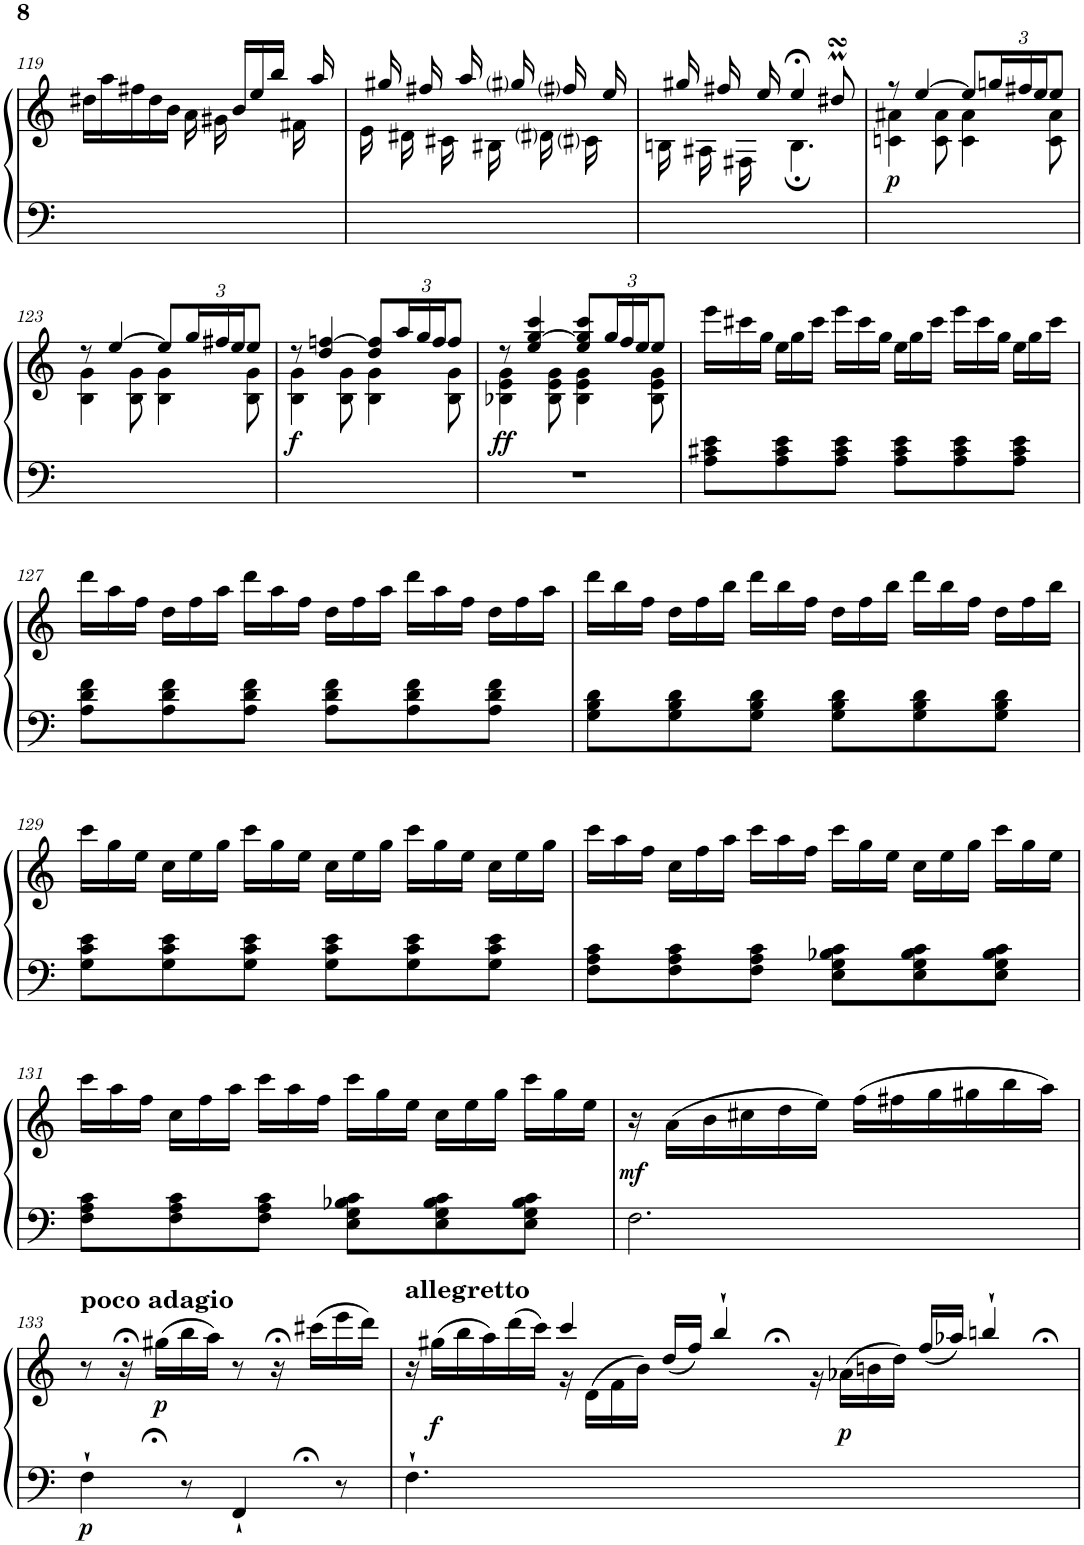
**kern	**kern	**dynam
*part1	*part1	*part1
*staff2	*staff1	*staff1/2
*I"Фортепиано	*	*
!!LO:PB:g=z
*clefF4	*clefG2	*
*k[]	*k[]	*
*M6/8	*M6/8	*
=119	=119	=119
2.ryy	16dd#X\LL	.
.	16aa\	.
.	16ff#X\	.
.	16dd#\	.
.	16b\JJ	.
.	16a\	.
.	16g#X\	.
.	16b/LL	.
.	16ee/	.
.	16bb/JJ	.
.	16f#X\	.
.	16aa/	.
=120	=120	=120
2.ryy	16e\	.
.	16gg#X/	.
.	16d#X\	.
.	16ff#X/	.
.	16c#X\	.
.	16aa/	.
.	16B#X\	.
.	16gg#i/	.
.	16d#i\	.
.	16ff#i/	.
.	16c#i\	.
.	16ee/	.
=121	=121	=121
*	*^	*
2.ryy	16Bn\	4.ryy	.
.	16gg#X/	.	.
.	16A#X\	.	.
.	16ff#X/	.	.
.	16F#X\	.	.
.	16ee/	.	.
.	4ee;</	4.B;\	.
.	8dd#XmsSsS/	.	.
=122	=122	=122	=122
!	!	!	!LO:DY:b
2.ryy	8r	4cn\ 4a#X\	p
.	[4ee/	.	.
.	.	8c\ 8a#\	.
.	8ee/L]	4c\ 4a#\	.
*	*Xbrackettup	*	*
.	24ggn/L	.	.
.	24ff#X/	.	.
.	24ee/J	.	.
.	8ee/J	8c\ 8a#\	.
!!LO:LB:g=z	!!
=123	=123	=123	=123
2.ryy	8r	4B\ 4g\	.
.	[4ee/	.	.
.	.	8B\ 8g\	.
.	8ee/L]	4B\ 4g\	.
.	24gg/L	.	.
.	24ff#X/	.	.
.	24ee/J	.	.
.	8ee/J	8B\ 8g\	.
=124	=124	=124	=124
!	!	!	!LO:DY:b
2.ryy	8r	4B\ 4g\	f
.	4dd/ [4ffn/	.	.
.	.	8B\ 8g\	.
.	8dd/ 8ff/]L	4B\ 4g\	.
.	24aa/L	.	.
.	24gg/	.	.
.	24ff/J	.	.
.	8ff/J	8B\ 8g\	.
=125	=125	=125	=125
!	!	!	!LO:DY:b
2.r	8r	4B-X\ 4e\ 4g\	ff
.	4ee/ [4gg/ 4ccc/	.	.
.	.	8B-\ 8e\ 8g\	.
.	8ee/ 8gg/] 8ccc/L	4B-\ 4e\ 4g\	.
.	24gg/L	.	.
.	24ff/	.	.
.	24ee/J	.	.
.	8ee/J	8B-\ 8e\ 8g\	.
*	*v	*v	*
=126	=126	=126
*	*Xtuplet	*
8A\ 8c#X\ 8e\L	24eee\LL	.
.	24ccc#X\	.
.	24gg\JJ	.
8A\ 8c#\ 8e\	24ee\LL	.
.	24gg\	.
.	24ccc#\JJ	.
8A\ 8c#\ 8e\J	24eee\LL	.
.	24ccc#\	.
.	24gg\JJ	.
8A\ 8c#\ 8e\L	24ee\LL	.
.	24gg\	.
.	24ccc#\JJ	.
8A\ 8c#\ 8e\	24eee\LL	.
.	24ccc#\	.
.	24gg\JJ	.
8A\ 8c#\ 8e\J	24ee\LL	.
.	24gg\	.
.	24ccc#\JJ	.
!!LO:LB:g=z
=127	=127	=127
8A\ 8d\ 8f\L	24ddd\LL	.
.	24aa\	.
.	24ff\JJ	.
8A\ 8d\ 8f\	24dd\LL	.
.	24ff\	.
.	24aa\JJ	.
8A\ 8d\ 8f\J	24ddd\LL	.
.	24aa\	.
.	24ff\JJ	.
8A\ 8d\ 8f\L	24dd\LL	.
.	24ff\	.
.	24aa\JJ	.
8A\ 8d\ 8f\	24ddd\LL	.
.	24aa\	.
.	24ff\JJ	.
8A\ 8d\ 8f\J	24dd\LL	.
.	24ff\	.
.	24aa\JJ	.
=128	=128	=128
8G\ 8B\ 8d\L	24ddd\LL	.
.	24bb\	.
.	24ff\JJ	.
8G\ 8B\ 8d\	24dd\LL	.
.	24ff\	.
.	24bb\JJ	.
8G\ 8B\ 8d\J	24ddd\LL	.
.	24bb\	.
.	24ff\JJ	.
8G\ 8B\ 8d\L	24dd\LL	.
.	24ff\	.
.	24bb\JJ	.
8G\ 8B\ 8d\	24ddd\LL	.
.	24bb\	.
.	24ff\JJ	.
8G\ 8B\ 8d\J	24dd\LL	.
.	24ff\	.
.	24bb\JJ	.
!!LO:LB:g=z
=129	=129	=129
8G\ 8c\ 8e\L	24ccc\LL	.
.	24gg\	.
.	24ee\JJ	.
8G\ 8c\ 8e\	24cc\LL	.
.	24ee\	.
.	24gg\JJ	.
8G\ 8c\ 8e\J	24ccc\LL	.
.	24gg\	.
.	24ee\JJ	.
8G\ 8c\ 8e\L	24cc\LL	.
.	24ee\	.
.	24gg\JJ	.
8G\ 8c\ 8e\	24ccc\LL	.
.	24gg\	.
.	24ee\JJ	.
8G\ 8c\ 8e\J	24cc\LL	.
.	24ee\	.
.	24gg\JJ	.
=130	=130	=130
8F\ 8A\ 8c\L	24ccc\LL	.
.	24aa\	.
.	24ff\JJ	.
8F\ 8A\ 8c\	24cc\LL	.
.	24ff\	.
.	24aa\JJ	.
8F\ 8A\ 8c\J	24ccc\LL	.
.	24aa\	.
.	24ff\JJ	.
8E\ 8G\ 8B-X\ 8c\L	24ccc\LL	.
.	24gg\	.
.	24ee\JJ	.
8E\ 8G\ 8B-\ 8c\	24cc\LL	.
.	24ee\	.
.	24gg\JJ	.
8E\ 8G\ 8B-\ 8c\J	24ccc\LL	.
.	24gg\	.
.	24ee\JJ	.
!!LO:LB:g=z
=131	=131	=131
8F\ 8A\ 8c\L	24ccc\LL	.
.	24aa\	.
.	24ff\JJ	.
8F\ 8A\ 8c\	24cc\LL	.
.	24ff\	.
.	24aa\JJ	.
8F\ 8A\ 8c\J	24ccc\LL	.
.	24aa\	.
.	24ff\JJ	.
8E\ 8G\ 8B-X\ 8c\L	24ccc\LL	.
.	24gg\	.
.	24ee\JJ	.
8E\ 8G\ 8B-\ 8c\	24cc\LL	.
.	24ee\	.
.	24gg\JJ	.
8E\ 8G\ 8B-\ 8c\J	24ccc\LL	.
.	24gg\	.
.	24ee\JJ	.
=132	=132	=132
!	!	!LO:DY:a=2
2.F\	16r	mf
.	(>16a\LL	.
.	16b\	.
.	16cc#X\	.
.	16dd\	.
.	16ee\JJ)	.
.	(>16ff\LL	.
.	16ff#X\	.
.	16gg\	.
.	16gg#X\	.
.	16bb\	.
.	16aa\JJ)	.
!!LO:LB:g=z
=133	=133	=133
!	!LO:TX:a:B:t=poco adagio	!
!	!	!LO:DY:b=2
4F;<`\	8r	p
.	16r;<	.
!	!	!LO:DY:b
.	(>16gg#X\LL	p
8r	16bb\	.
.	16aa\JJ)	.
4FF;<`/	8r	.
.	16r;<	.
.	(>16ccc#X\LL	.
8r	16eee\	.
.	16ddd\JJ)	.
=134	=134	=134
*	*^	*
!	!LO:TX:a:B:t=allegretto	!	!
4.F`\	16r	4.ryy	.
!	!	!	!LO:DY:b
.	(>16gg#X\LL	.	f
.	16bb\	.	.
.	16aa\)	.	.
.	(>16ddd\	.	.
.	16ccc\JJ)	.	.
4ryy	4ccc/	16r	.
.	.	(>16d\LL	.
.	.	16f\	.
.	.	16b\JJ)	.
8ryy	(<16dd/LL	8ryy	.
.	16ff/JJ)	.	.
4ryy	4bb`>/	4.ryy	.
8ryy	8r;<yy	.	.
4ryy	4ryy	16r	.
!	!	!	!LO:DY:b
.	.	(>16a-X\LL	p
.	.	16bn\	.
.	.	16dd\JJ)	.
8ryy	(<16ff/LL	2ryy	.
.	16aa-X/JJ)	.	.
4ryy	4bbn`>/	.	.
8ryy	8r;<yy	.	.
*	*v	*v	*
=	=	=
*-	*-	*-
